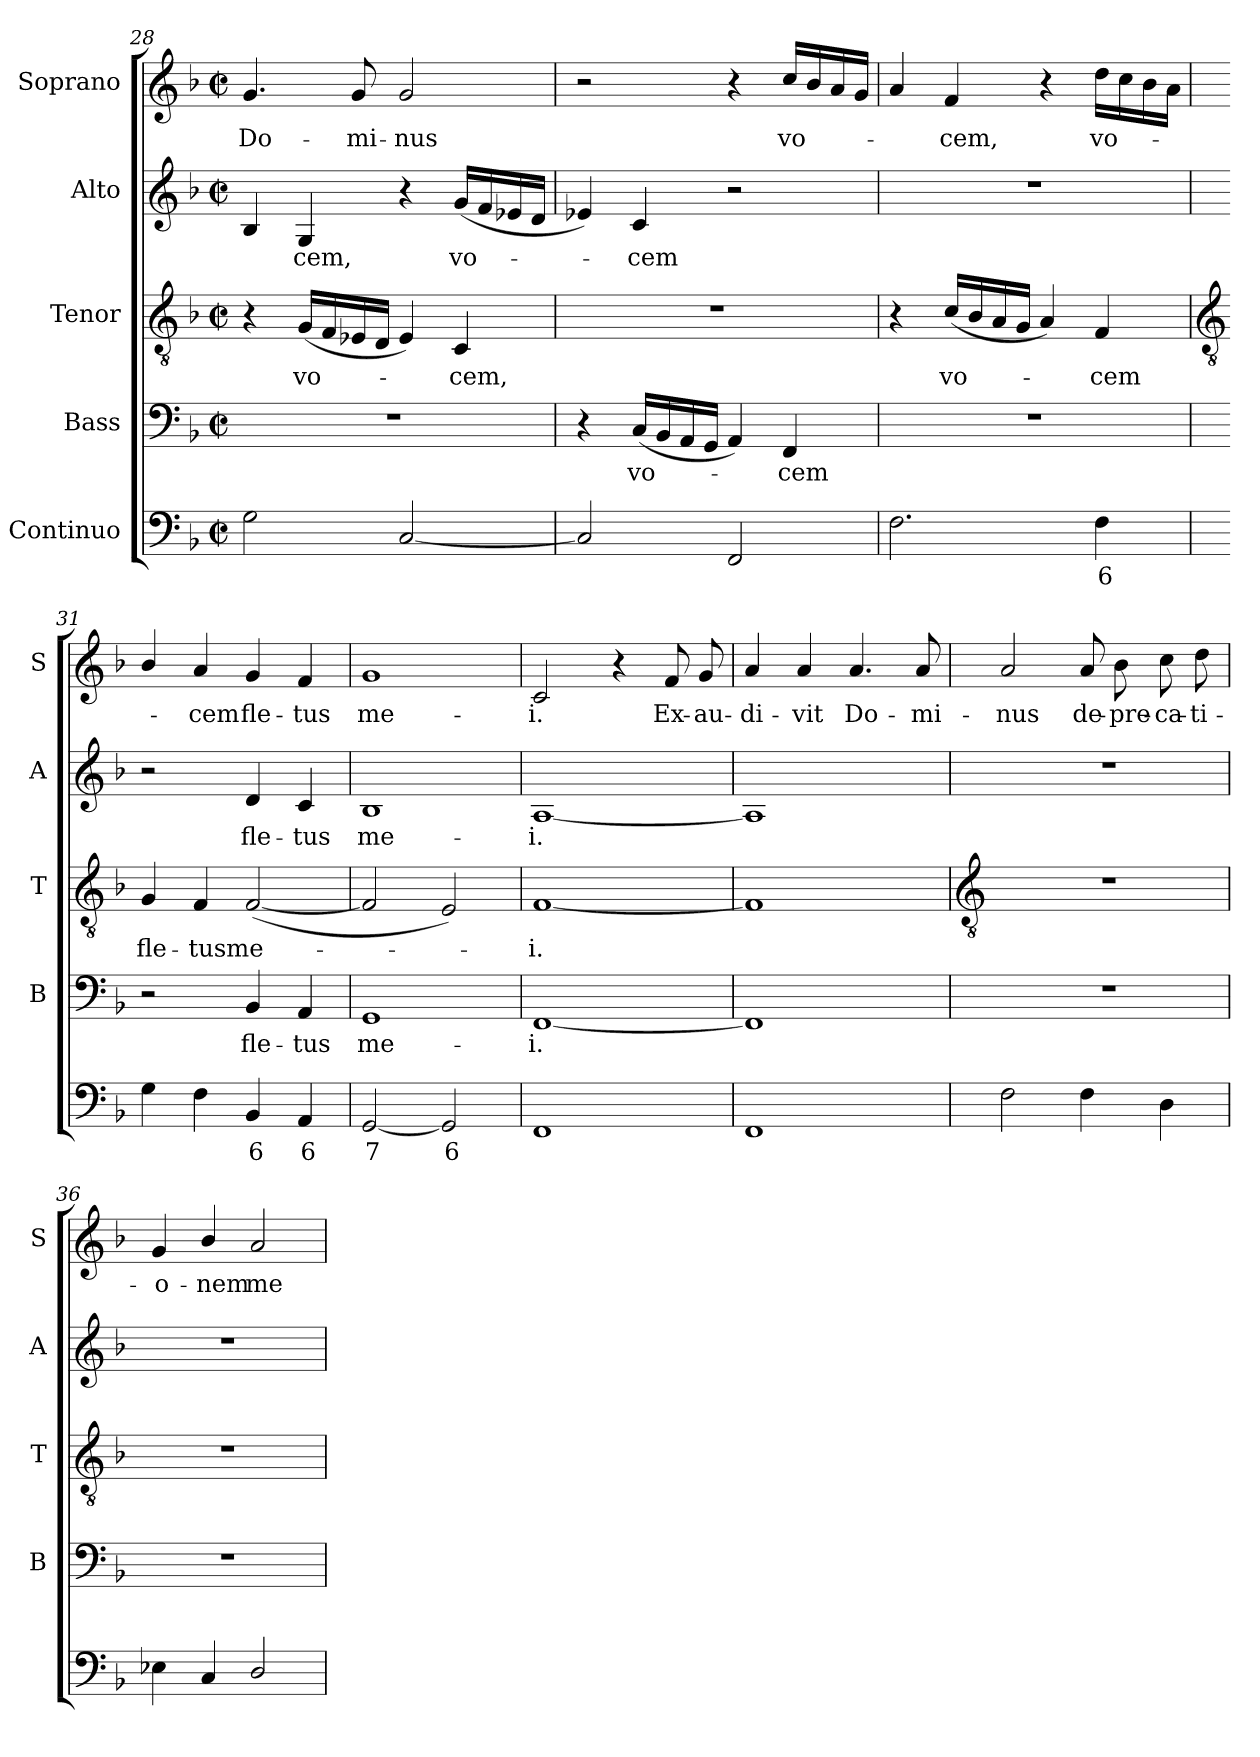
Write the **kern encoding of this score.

**kern	**text	**kern	**text	**kern	**text	**kern	**text	**kern	**text
*part5	*part5	*part4	*part4	*part3	*part3	*part2	*part2	*part1	*part1
*staff5	*staff5	*staff4	*staff4	*staff3	*staff3	*staff2	*staff2	*staff1	*staff1
*I"Continuo	*	*I"Bass	*	*I"Tenor	*	*I"Alto	*	*I"Soprano	*
*	*	*I'B	*	*I'T	*	*I'A	*	*I'S	*
*clefF4	*	*clefF4	*	*clefGv2	*	*clefG2	*	*clefG2	*
*k[b-]	*	*k[b-]	*	*k[b-]	*	*k[b-]	*	*k[b-]	*
*F:	*	*F:	*	*F:	*	*F:	*	*F:	*
*M2/2	*	*M2/2	*	*M2/2	*	*M2/2	*	*M2/2	*
*met(c|)	*	*met(c|)	*	*met(c|)	*	*met(c|)	*	*met(c|)	*
=28	=28	=28	=28	=28	=28	=28	=28	=28	=28
!	!	!	!	!	!	!	!	!	!LO:LY:b
2G	.	1r	.	4r	.	4B-	.	4.g	Do-
!	!	!	!	!	!LO:LY:b	!	!LO:LY:b	!	!
.	.	.	.	(<16GLL	vo-	4G	cem,	.	.
.	.	.	.	16F	.	.	.	.	.
!	!	!	!	!	!	!	!	!	!LO:LY:b
.	.	.	.	16E-X	.	.	.	8g	-mi-
.	.	.	.	16DJJ	.	.	.	.	.
!	!	!	!	!	!	!	!	!	!LO:LY:b
[2C	.	.	.	4E-)	.	4r	.	2g	-nus
!	!	!	!	!	!LO:LY:b	!	!LO:LY:b	!	!
.	.	.	.	4C	cem,	(<16gLL	vo-	.	.
.	.	.	.	.	.	16f	.	.	.
.	.	.	.	.	.	16e-X	.	.	.
.	.	.	.	.	.	16dJJ	.	.	.
=29	=29	=29	=29	=29	=29	=29	=29	=29	=29
2C]	.	4r	.	1r	.	4e-X)	.	2r	.
!	!	!	!LO:LY:b	!	!	!	!LO:LY:b	!	!
.	.	(<16CLL	vo-	.	.	4c	cem	.	.
.	.	16BB-	.	.	.	.	.	.	.
.	.	16AA	.	.	.	.	.	.	.
.	.	16GGJJ	.	.	.	.	.	.	.
2FF	.	4AA)	.	.	.	2r	.	4r	.
!	!	!	!LO:LY:b	!	!	!	!	!	!LO:LY:b
.	.	4FF	cem	.	.	.	.	16ccLL	vo-
.	.	.	.	.	.	.	.	16b-	.
.	.	.	.	.	.	.	.	16a	.
.	.	.	.	.	.	.	.	16gJJ	.
=30	=30	=30	=30	=30	=30	=30	=30	=30	=30
2.F	.	1r	.	4r	.	1r	.	4a	.
!	!	!	!	!	!LO:LY:b	!	!	!	!LO:LY:b
.	.	.	.	(<16cLL	vo-	.	.	4f	cem,
.	.	.	.	16B-	.	.	.	.	.
.	.	.	.	16A	.	.	.	.	.
.	.	.	.	16GJJ	.	.	.	.	.
.	.	.	.	4A)	.	.	.	4r	.
!	!LO:LY:b	!	!	!	!LO:LY:b	!	!	!	!LO:LY:b
4F	6	.	.	4F	cem	.	.	16ddLL	vo-
.	.	.	.	.	.	.	.	16cc	.
.	.	.	.	.	.	.	.	16b-	.
.	.	.	.	.	.	.	.	16aJJ	.
!!LO:LB:g=z
=31	=31	=31	=31	=31	=31	=31	=31	=31	=31
*	*	*	*	*clefGv2	*	*	*	*	*
!	!	!	!	!	!LO:LY:b	!	!	!	!
4G	.	2r	.	4G	fle-	2r	.	4b-/	.
!	!	!	!	!	!LO:LY:b	!	!	!	!LO:LY:b
4F	.	.	.	4F	-tus	.	.	4a	cem
!	!LO:LY:b	!	!LO:LY:b	!	!LO:LY:b	!	!LO:LY:b	!	!LO:LY:b
4BB-	6	4BB-	fle-	(<[2F	me-	4d	fle-	4g	fle-
!	!LO:LY:b	!	!LO:LY:b	!	!	!	!LO:LY:b	!	!LO:LY:b
4AA	6	4AA	-tus	.	.	4c	-tus	4f	-tus
=32	=32	=32	=32	=32	=32	=32	=32	=32	=32
!	!LO:LY:b	!	!LO:LY:b	!	!	!	!LO:LY:b	!	!LO:LY:b
[2GG	7	1GG	me-	2F]	.	1B-	me-	1g	me-
!	!LO:LY:b	!	!	!	!	!	!	!	!
2GG]	6	.	.	2E)	.	.	.	.	.
=33	=33	=33	=33	=33	=33	=33	=33	=33	=33
!	!	!	!LO:LY:b	!	!LO:LY:b	!	!LO:LY:b	!	!LO:LY:b
1FF	.	[1FF	-i.	[1F	i.	[1A	-i.	2c	-i.
.	.	.	.	.	.	.	.	4r	.
!	!	!	!	!	!	!	!	!	!LO:LY:b
.	.	.	.	.	.	.	.	8f	Ex-
!	!	!	!	!	!	!	!	!	!LO:LY:b
.	.	.	.	.	.	.	.	8g	-au-
=34	=34	=34	=34	=34	=34	=34	=34	=34	=34
!	!	!	!	!	!	!	!	!	!LO:LY:b
1FF	.	1FF]	.	1F]	.	1A]	.	4a	-di-
!	!	!	!	!	!	!	!	!	!LO:LY:b
.	.	.	.	.	.	.	.	4a	-vit
!	!	!	!	!	!	!	!	!	!LO:LY:b
.	.	.	.	.	.	.	.	4.a	Do-
!	!	!	!	!	!	!	!	!	!LO:LY:b
.	.	.	.	.	.	.	.	8a	-mi-
!!LO:LB:g=z
=35	=35	=35	=35	=35	=35	=35	=35	=35	=35
*	*	*	*	*clefGv2	*	*	*	*	*
!	!	!	!	!	!	!	!	!	!LO:LY:b
2F	.	1r	.	1r	.	1r	.	2a	-nus
!	!	!	!	!	!	!	!	!	!LO:LY:b
4F	.	.	.	.	.	.	.	8a	de-
!	!	!	!	!	!	!	!	!	!LO:LY:b
.	.	.	.	.	.	.	.	8b-	-pre-
!	!	!	!	!	!	!	!	!	!LO:LY:b
4D	.	.	.	.	.	.	.	8cc	-ca-
!	!	!	!	!	!	!	!	!	!LO:LY:b
.	.	.	.	.	.	.	.	8dd	-ti-
=36	=36	=36	=36	=36	=36	=36	=36	=36	=36
!	!	!	!	!	!	!	!	!	!LO:LY:b
4E-X	.	1r	.	1r	.	1r	.	4g	-o-
!	!	!	!	!	!	!	!	!	!LO:LY:b
4C	.	.	.	.	.	.	.	4b-/	-nem
!	!	!	!	!	!	!	!	!	!LO:LY:b
2D/	.	.	.	.	.	.	.	2a	me-
=	=	=	=	=	=	=	=	=	=
*-	*-	*-	*-	*-	*-	*-	*-	*-	*-
